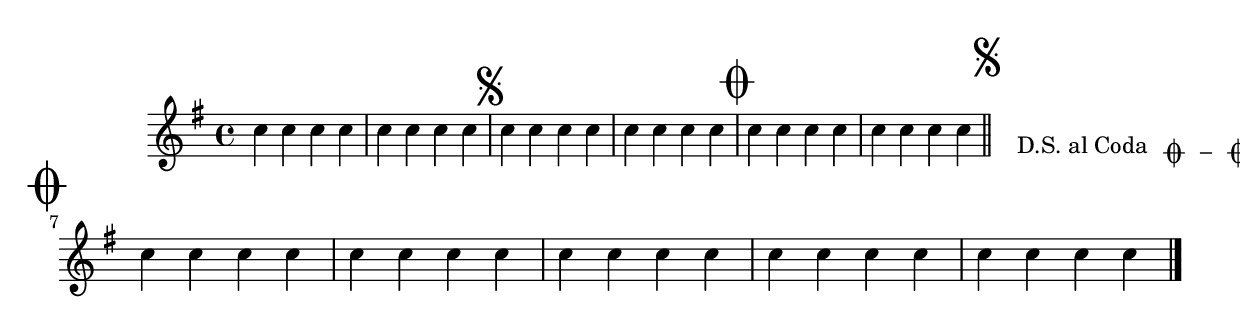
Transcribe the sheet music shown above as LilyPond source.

%% Do not edit this file; it is auto-generated from LSR!
%% Tags: repeats, breaks
\version "2.11.35"

\header { texidoc = "
If you want to place an exiting segno sign and add text like \"D.S. al
Coda\" next to it where usually the staff lines are you can use this
snippet. The coda will resume in a new line. Theres a variation
documented in this snippet, where the coda will remain on the same
line.
" }
% begin verbatim
{ 
  \clef treble
  \key g \major
  \time 4/4
  \relative c'' {
    \repeat unfold 2 {
      | c4 c c c
    }
    
    % Set segno sign as rehearsal mark and adjust size if needed
    % \once \override Score.RehearsalMark #'font-size = #3
    \mark \markup { \musicglyph #"scripts.segno" }
    \repeat unfold 2 {
      | c4 c c c
    }
    
    % Set coda sign as rehearsal mark and adjust size if needed
    \once \override Score.RehearsalMark #'font-size = #4
    \mark \markup { \musicglyph #"scripts.coda" }
    \repeat unfold 2 {
      | c4 c c c
    }
    
    % Should Coda be on anew line?
    % Coda NOT on new line: use \nobreak
    % Coda on new line: DON'T use \nobreak
    % \noBreak
    
    \bar "||"
    
    % Set segno sign as rehearsal mark and adjust size if needed
    \once \override Score.RehearsalMark #'break-visibility = #begin-of-line-invisible
    % \once \override Score.RehearsalMark #'font-size = #3
    \mark \markup { \musicglyph #"scripts.segno" }
    
    % Here begins the trickery! 
    % \cadenzaOn will suppress the bar count and \stopStaff removes the staff lines.
    \cadenzaOn 
      \stopStaff 
        % Some examples of possible text-displays 
        
        % text line-aligned
        % ==================
        % Move text to the desired position
        % \once \override TextScript #'extra-offset = #'( 2 . -3.5 )
        % | s1*0^\markup { D.S. al Coda } }
        
        % text center-aligned
        % ====================
        % Move text to the desired position
        % \once \override TextScript #'extra-offset = #'( 6 . -5.0 )
        % | s1*0^\markup { \center-align { D.S. "al Coda" } }
        
        % text and symbols center-aligned
        % ===============================
        % Move text to the desired position and tweak spacing for optimum text alignment
        \once \override TextScript #'extra-offset = #'( 8 . -5.5 )
        \once \override TextScript #'word-space = #1.5
        | s1*0^\markup { \center-align { "D.S. al Coda" \line { \musicglyph #"scripts.coda" \musicglyph #"scripts.tenuto" \musicglyph #"scripts.coda"} } }
        
        % Increasing the unfold counter will expand the staff-free space
        \repeat unfold 4 {
          s4 s4 s4 s4
          \bar ""
        }
        % Resume bar count and show staff lines again
     \startStaff
   \cadenzaOff
   
   % Should Coda be on new line?
   % Coda NOT on new line: DON'T use \break
   % Coda on new line: use \break
   \break 
   
   % Show up, you clef and key!
   \once \override Staff.KeySignature #'break-visibility = #end-of-line-invisible
   \once \override Staff.Clef #'break-visibility = #end-of-line-invisible

   % Set coda sign as rehearsal mark and adjust size and position
   
   % Put the coda sign ontop of the (treble-)clef dependend on coda's line-position
      
     % Coda NOT on new line, use this:
     % \once \override Score.RehearsalMark #'extra-offset = #'( -2 . 1.75 )
     
     % Coda on new line, use this:
     \once \override Score.RehearsalMark #'extra-offset = #'( -8.42 . 1.75 )
   
   \once \override Score.RehearsalMark #'font-size = #5
   \mark \markup { \musicglyph #"scripts.coda" }

   % The coda
   \repeat unfold 5 {
      | c4 c c c
    }
    \bar"|."
  }
}
